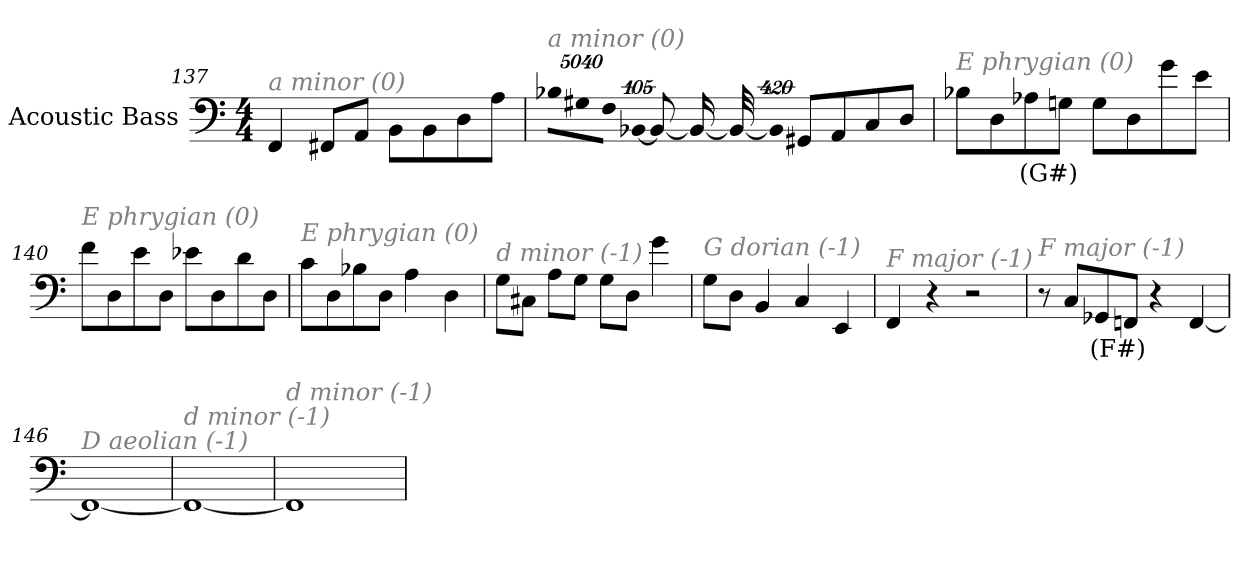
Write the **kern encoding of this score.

**kern	**text
*part1	*part1
*staff1	*staff1
*I"Acoustic Bass	*
*clefF4	*
*ITrd7c12	*
*k[]	*
*C:	*
*M4/4	*
=137	=137
!LO:TX:i:color=#808080:t=a minor (0)	!
4FFF	.
8FFF#XL	.
8AAAJ	.
8BBBL	.
8BBB	.
8DD	.
8AAJ	.
=138	=138
!LO:TX:i:color=#808080:t=a minor (0)	!
!LO:N:vis=8	!
40320%3347BB-XL	.
!LO:N:vis=8	!
40320%3347GG#X	.
!LO:N:vis=8	!
40320%3347FFJ	.
!LO:N:vis=1024	!
[13440%13BBB-X	.
8BBB-_	.
16BBB-_	.
32BBB-_	.
!LO:N:vis=1024%31	!
13440%407BBB-]	.
8GGG#XL	.
8AAA	.
8CC	.
8DDJ	.
=139	=139
!LO:TX:i:color=#808080:t=E phrygian (0)	!
8BB-XL	.
8DD	.
8AA-Xi	(G#)
8GGnJ	.
8GGL	.
8DD	.
8G	.
8EJ	.
=140	=140
!LO:TX:i:color=#808080:t=E phrygian (0)	!
8FL	.
8DD	.
8E	.
8DDJ	.
8E-XL	.
8DD	.
8D	.
8DDJ	.
=141	=141
!LO:TX:i:color=#808080:t=E phrygian (0)	!
8CL	.
8DD	.
8BB-X	.
8DDJ	.
4AA	.
4DD	.
=142	=142
!LO:TX:i:color=#808080:t=d minor (-1)	!
8GGL	.
8CC#XJ	.
8AAL	.
8GGJ	.
8GGL	.
8DDJ	.
4G	.
=143	=143
!LO:TX:i:color=#808080:t=G dorian (-1)	!
8GGL	.
8DDJ	.
4BBB	.
4CC	.
4EEE	.
=144	=144
!LO:TX:i:color=#808080:t=F major (-1)	!
4FFF	.
4r	.
2r	.
=145	=145
!LO:TX:i:color=#808080:t=F major (-1)	!
8r	.
8CCL	.
8GGG-Xi	(F#)
8FFFnJ	.
4r	.
[4FFF	.
=146	=146
!LO:TX:i:color=#808080:t=D aeolian (-1)	!
1FFF_	.
=147	=147
!LO:TX:i:color=#808080:t=d minor (-1)	!
1FFF_	.
=148	=148
!LO:TX:i:color=#808080:t=d minor (-1)	!
1FFF]	.
=	=
*-	*-
